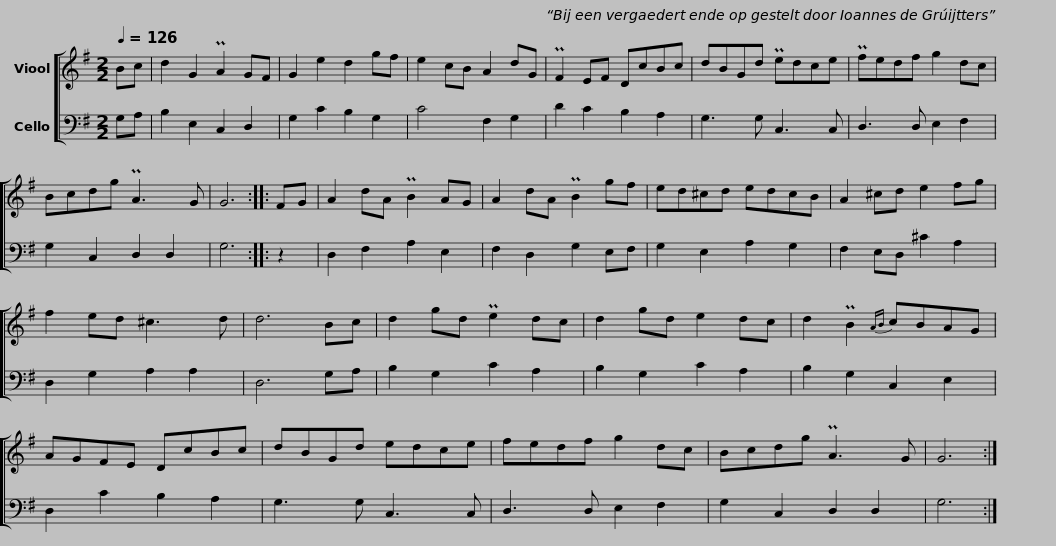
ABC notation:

X:1
%%score [ 1 2 ]
L:1/8
Q:1/4=126
M:2/2
I:linebreak $
K:G
V:1 treble
V:2 bass
V:1
 Bc | d2 G2 PA2 GF | G2 e2 d2 gf | e2 cB A2 dG | PF2 EF DcBc |$ %5
 dBGd Pedce | Pfedf g2 dc | Bcdg PA3 G | G6 ::$ FG | %10
 A2 dA PB2 AG | A2 dA PB2 gf | ed^cd edcB | A2 ^cd e2 fg | f2 ed ^c3 d |$ %15
 d6 Bc | d2 gd Pe2 dc | d2 gd e2 dc | d2 PB2{AB} cBAG | AGFE DcBc |$ %20
 dBGd edce | fedf g2 dc | Bcdg PA3 G | G6 :| %24
V:2
 G,A, | B,2 E,2 C,2 D,2 | G,2 C2 B,2 G,2 | C4 F,2 G,2 | D2 C2 B,2 A,2 |$ %5
 G,3 G, C,3 C, | D,3 D, E,2 F,2 | G,2 C,2 D,2 D,2 | G,6 ::$ z2 | %10
 D,2 F,2 A,2 E,2 | F,2 D,2 G,2 E,F, | G,2 E,2 A,2 G,2 | F,2 E,D, ^C2 A,2 | D,2 G,2 A,2 A,2 |$ %15
 D,6 G,A, | B,2 G,2 C2 A,2 | B,2 G,2 C2 A,2 | B,2 G,2 C,2 E,2 | D,2 C2 B,2 A,2 |$ %20
 G,3 G, C,3 C, | D,3 D, E,2 F,2 | G,2 C,2 D,2 D,2 | G,6 :| %24
